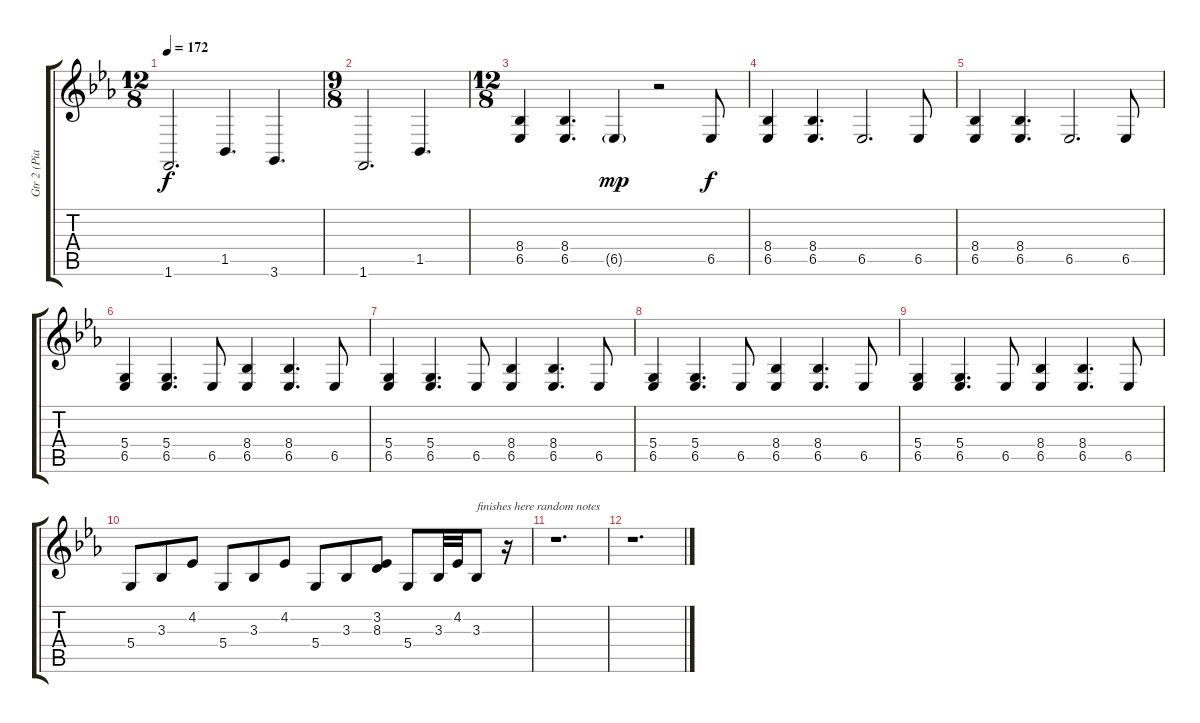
\track ("Gtr 2 (Piano left hand etc)" "Gtr 2 (Pia") {instrument brightacousticpiano}
\staff {score tabs}
\tuning (E4 B3 G3 D3 A2 E2) {hide}
\ts (12 8)
\tempo 172
\clef g2
\ks cminor
1.6.2{d dy f} 1.5.4{d} 3.6.4{d} |
\ts (9 8)
1.6.2{d} 1.5.4{d} |
\ts (12 8)
(8.4 6.5).4 (8.4 6.5).4{d} 6.5{g}.4{dy mp} r.2 6.5.8{dy f} |
(8.4 6.5).4 (8.4 6.5).4{d} 6.5.2{d} 6.5.8 |
(8.4 6.5).4 (8.4 6.5).4{d} 6.5.2{d} 6.5.8 |
(5.4 6.5).4 (5.4 6.5).4{d} 6.5.8 (8.4 6.5).4 (8.4 6.5).4{d} 6.5.8 |
(5.4 6.5).4 (5.4 6.5).4{d} 6.5.8 (8.4 6.5).4 (8.4 6.5).4{d} 6.5.8 |
(5.4 6.5).4 (5.4 6.5).4{d} 6.5.8 (8.4 6.5).4 (8.4 6.5).4{d} 6.5.8 |
(5.4 6.5).4 (5.4 6.5).4{d} 6.5.8 (8.4 6.5).4 (8.4 6.5).4{d} 6.5.8 |
5.4.8 3.3.8 4.2.8 5.4.8 3.3.8 4.2.8 5.4.8 3.3.8 (3.2 8.3).8 5.4.8 3.3.32 4.2.32 3.3.8{txt "finishes here random notes"} r.16 |
r.1{d} |
r.1{d}
